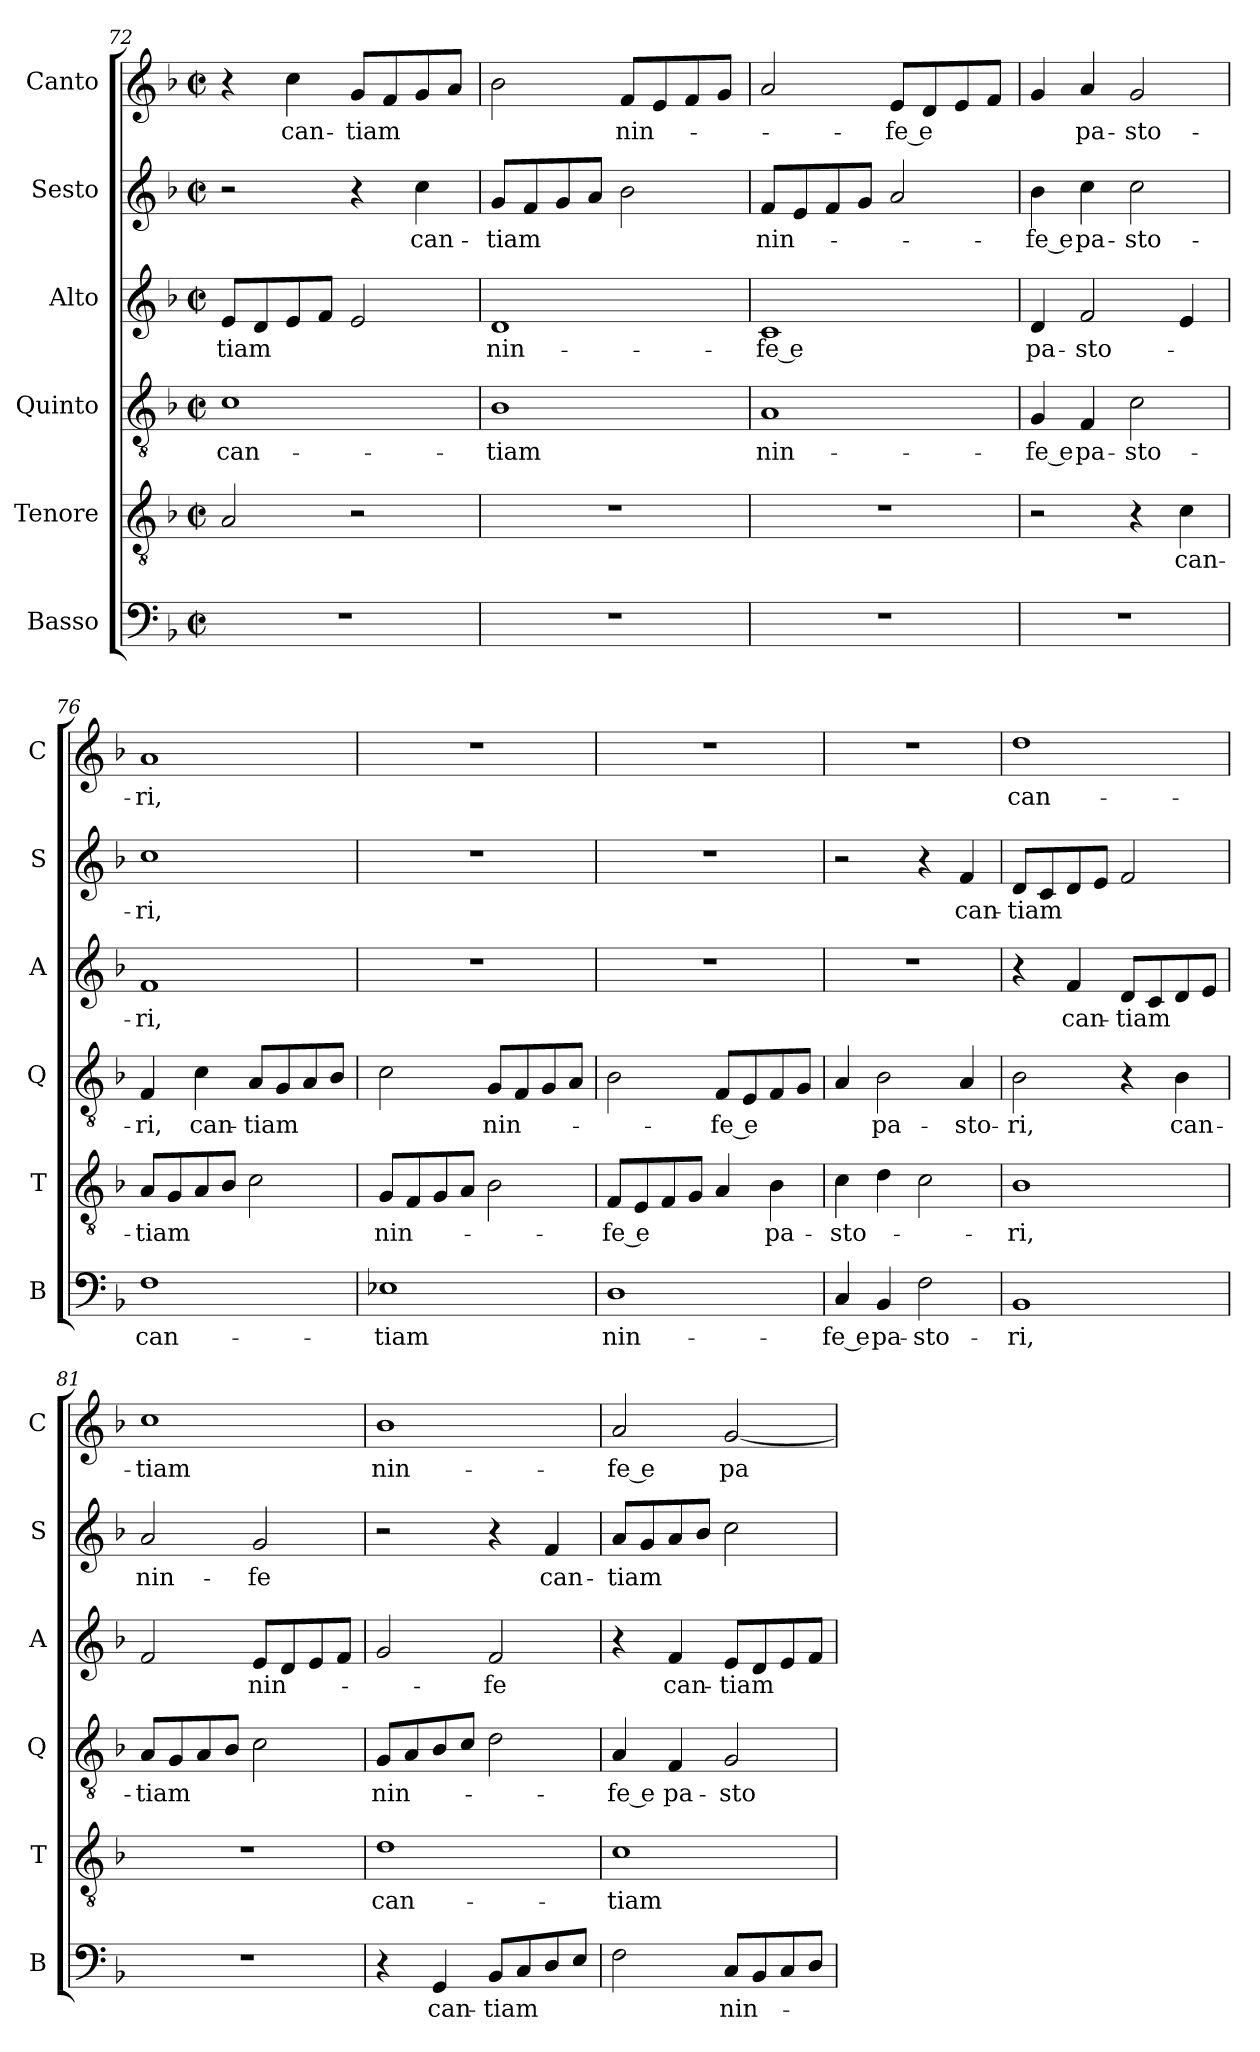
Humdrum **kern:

**kern	**text	**kern	**text	**kern	**text	**kern	**text	**kern	**text	**kern	**text
*part6	*part6	*part5	*part5	*part4	*part4	*part3	*part3	*part2	*part2	*part1	*part1
*staff6	*staff6	*staff5	*staff5	*staff4	*staff4	*staff3	*staff3	*staff2	*staff2	*staff1	*staff1
*I"Basso	*	*I"Tenore	*	*I"Quinto	*	*I"Alto	*	*I"Sesto	*	*I"Canto	*
*I'B	*	*I'T	*	*I'Q	*	*I'A	*	*I'S	*	*I'C	*
*clefF4	*	*clefGv2	*	*clefGv2	*	*clefG2	*	*clefG2	*	*clefG2	*
*k[b-]	*	*k[b-]	*	*k[b-]	*	*k[b-]	*	*k[b-]	*	*k[b-]	*
*F:	*	*F:	*	*F:	*	*F:	*	*F:	*	*F:	*
*M2/2	*	*M2/2	*	*M2/2	*	*M2/2	*	*M2/2	*	*M2/2	*
*met(c|)	*	*met(c|)	*	*met(c|)	*	*met(c|)	*	*met(c|)	*	*met(c|)	*
=72	=72	=72	=72	=72	=72	=72	=72	=72	=72	=72	=72
!	!	!	!	!	!LO:LY:b	!	!LO:LY:b	!	!	!	!
1r	.	2A/	.	1c	can-	8e/L	-tiam	2r	.	4r	.
.	.	.	.	.	.	8d/	.	.	.	.	.
!	!	!	!	!	!	!	!	!	!	!	!LO:LY:b
.	.	.	.	.	.	8e/	.	.	.	4cc\	can-
.	.	.	.	.	.	8f/J	.	.	.	.	.
!	!	!	!	!	!	!	!	!	!	!	!LO:LY:b
.	.	2r	.	.	.	2e/	.	4r	.	8g/L	-tiam
.	.	.	.	.	.	.	.	.	.	8f/	.
!	!	!	!	!	!	!	!	!	!LO:LY:b	!	!
.	.	.	.	.	.	.	.	4cc\	can-	8g/	.
.	.	.	.	.	.	.	.	.	.	8a/J	.
!!LO:PB:g=z
=73	=73	=73	=73	=73	=73	=73	=73	=73	=73	=73	=73
!	!	!	!	!	!LO:LY:b	!	!LO:LY:b	!	!LO:LY:b	!	!
1r	.	1r	.	1B-	-tiam	1d	nin-	8g/L	-tiam	2b-\	.
.	.	.	.	.	.	.	.	8f/	.	.	.
.	.	.	.	.	.	.	.	8g/	.	.	.
.	.	.	.	.	.	.	.	8a/J	.	.	.
!	!	!	!	!	!	!	!	!	!	!	!LO:LY:b
.	.	.	.	.	.	.	.	2b-\	.	8f/L	nin-
.	.	.	.	.	.	.	.	.	.	8e/	.
.	.	.	.	.	.	.	.	.	.	8f/	.
.	.	.	.	.	.	.	.	.	.	8g/J	.
=74	=74	=74	=74	=74	=74	=74	=74	=74	=74	=74	=74
!	!	!	!	!	!LO:LY:b	!	!LO:LY:b	!	!LO:LY:b	!	!
1r	.	1r	.	1A	nin-	1c	-fe e	8f/L	nin-	2a/	.
.	.	.	.	.	.	.	.	8e/	.	.	.
.	.	.	.	.	.	.	.	8f/	.	.	.
.	.	.	.	.	.	.	.	8g/J	.	.	.
!	!	!	!	!	!	!	!	!	!	!	!LO:LY:b
.	.	.	.	.	.	.	.	2a/	.	8e/L	-fe e
.	.	.	.	.	.	.	.	.	.	8d/	.
.	.	.	.	.	.	.	.	.	.	8e/	.
.	.	.	.	.	.	.	.	.	.	8f/J	.
=75	=75	=75	=75	=75	=75	=75	=75	=75	=75	=75	=75
!	!	!	!	!	!LO:LY:b	!	!LO:LY:b	!	!LO:LY:b	!	!
1r	.	2r	.	4G/	-fe e	4d/	pa-	4b-\	-fe e	4g/	.
!	!	!	!	!	!LO:LY:b	!	!LO:LY:b	!	!LO:LY:b	!	!LO:LY:b
.	.	.	.	4F/	pa-	2f/	-sto-	4cc\	pa-	4a/	pa-
!	!	!	!	!	!LO:LY:b	!	!	!	!LO:LY:b	!	!LO:LY:b
.	.	4r	.	2c\	-sto-	.	.	2cc\	-sto-	2g/	-sto-
!	!	!	!LO:LY:b	!	!	!	!	!	!	!	!
.	.	4c\	can-	.	.	4e/	.	.	.	.	.
=76	=76	=76	=76	=76	=76	=76	=76	=76	=76	=76	=76
!	!LO:LY:b	!	!LO:LY:b	!	!LO:LY:b	!	!LO:LY:b	!	!LO:LY:b	!	!LO:LY:b
1F	can-	8A/L	-tiam	4F/	-ri,	1f	-ri,	1cc	-ri,	1a	-ri,
.	.	8G/	.	.	.	.	.	.	.	.	.
!	!	!	!	!	!LO:LY:b	!	!	!	!	!	!
.	.	8A/	.	4c\	can-	.	.	.	.	.	.
.	.	8B-/J	.	.	.	.	.	.	.	.	.
!	!	!	!	!	!LO:LY:b	!	!	!	!	!	!
.	.	2c\	.	8A/L	-tiam	.	.	.	.	.	.
.	.	.	.	8G/	.	.	.	.	.	.	.
.	.	.	.	8A/	.	.	.	.	.	.	.
.	.	.	.	8B-/J	.	.	.	.	.	.	.
=77	=77	=77	=77	=77	=77	=77	=77	=77	=77	=77	=77
!	!LO:LY:b	!	!LO:LY:b	!	!	!	!	!	!	!	!
1E-X	-tiam	8G/L	nin-	2c\	.	1r	.	1r	.	1r	.
.	.	8F/	.	.	.	.	.	.	.	.	.
.	.	8G/	.	.	.	.	.	.	.	.	.
.	.	8A/J	.	.	.	.	.	.	.	.	.
!	!	!	!	!	!LO:LY:b	!	!	!	!	!	!
.	.	2B-\	.	8G/L	nin-	.	.	.	.	.	.
.	.	.	.	8F/	.	.	.	.	.	.	.
.	.	.	.	8G/	.	.	.	.	.	.	.
.	.	.	.	8A/J	.	.	.	.	.	.	.
=78	=78	=78	=78	=78	=78	=78	=78	=78	=78	=78	=78
!	!LO:LY:b	!	!LO:LY:b	!	!	!	!	!	!	!	!
1D	nin-	8F/L	-fe e	2B-\	.	1r	.	1r	.	1r	.
.	.	8E/	.	.	.	.	.	.	.	.	.
.	.	8F/	.	.	.	.	.	.	.	.	.
.	.	8G/J	.	.	.	.	.	.	.	.	.
!	!	!	!	!	!LO:LY:b	!	!	!	!	!	!
.	.	4A/	.	8F/L	-fe e	.	.	.	.	.	.
.	.	.	.	8E/	.	.	.	.	.	.	.
!	!	!	!LO:LY:b	!	!	!	!	!	!	!	!
.	.	4B-\	pa-	8F/	.	.	.	.	.	.	.
.	.	.	.	8G/J	.	.	.	.	.	.	.
!!LO:LB:g=z
=79	=79	=79	=79	=79	=79	=79	=79	=79	=79	=79	=79
!	!LO:LY:b	!	!LO:LY:b	!	!	!	!	!	!	!	!
4C/	-fe e	4c\	-sto-	4A/	.	1r	.	2r	.	1r	.
!	!LO:LY:b	!	!	!	!LO:LY:b	!	!	!	!	!	!
4BB-/	pa-	4d\	.	2B-\	pa-	.	.	.	.	.	.
!	!LO:LY:b	!	!	!	!	!	!	!	!	!	!
2F\	-sto-	2c\	.	.	.	.	.	4r	.	.	.
!	!	!	!	!	!LO:LY:b	!	!	!	!LO:LY:b	!	!
.	.	.	.	4A/	-sto-	.	.	4f/	can-	.	.
=80	=80	=80	=80	=80	=80	=80	=80	=80	=80	=80	=80
!	!LO:LY:b	!	!LO:LY:b	!	!LO:LY:b	!	!	!	!LO:LY:b	!	!LO:LY:b
1BB-	-ri,	1B-	-ri,	2B-\	-ri,	4r	.	8d/L	-tiam	1dd	can-
.	.	.	.	.	.	.	.	8c/	.	.	.
!	!	!	!	!	!	!	!LO:LY:b	!	!	!	!
.	.	.	.	.	.	4f/	can-	8d/	.	.	.
.	.	.	.	.	.	.	.	8e/J	.	.	.
!	!	!	!	!	!	!	!LO:LY:b	!	!	!	!
.	.	.	.	4r	.	8d/L	-tiam	2f/	.	.	.
.	.	.	.	.	.	8c/	.	.	.	.	.
!	!	!	!	!	!LO:LY:b	!	!	!	!	!	!
.	.	.	.	4B-\	can-	8d/	.	.	.	.	.
.	.	.	.	.	.	8e/J	.	.	.	.	.
=81	=81	=81	=81	=81	=81	=81	=81	=81	=81	=81	=81
!	!	!	!	!	!LO:LY:b	!	!	!	!LO:LY:b	!	!LO:LY:b
1r	.	1r	.	8A/L	-tiam	2f/	.	2a/	nin-	1cc	-tiam
.	.	.	.	8G/	.	.	.	.	.	.	.
.	.	.	.	8A/	.	.	.	.	.	.	.
.	.	.	.	8B-/J	.	.	.	.	.	.	.
!	!	!	!	!	!	!	!LO:LY:b	!	!LO:LY:b	!	!
.	.	.	.	2c\	.	8e/L	nin-	2g/	-fe	.	.
.	.	.	.	.	.	8d/	.	.	.	.	.
.	.	.	.	.	.	8e/	.	.	.	.	.
.	.	.	.	.	.	8f/J	.	.	.	.	.
=82	=82	=82	=82	=82	=82	=82	=82	=82	=82	=82	=82
!	!	!	!LO:LY:b	!	!LO:LY:b	!	!	!	!	!	!LO:LY:b
4r	.	1d	can-	8G/L	nin-	2g/	.	2r	.	1b-	nin-
.	.	.	.	8A/	.	.	.	.	.	.	.
!	!LO:LY:b	!	!	!	!	!	!	!	!	!	!
4GG/	can-	.	.	8B-/	.	.	.	.	.	.	.
.	.	.	.	8c/J	.	.	.	.	.	.	.
!	!LO:LY:b	!	!	!	!	!	!LO:LY:b	!	!	!	!
8BB-/L	-tiam	.	.	2d\	.	2f/	-fe	4r	.	.	.
8C/	.	.	.	.	.	.	.	.	.	.	.
!	!	!	!	!	!	!	!	!	!LO:LY:b	!	!
8D/	.	.	.	.	.	.	.	4f/	can-	.	.
8E/J	.	.	.	.	.	.	.	.	.	.	.
=83	=83	=83	=83	=83	=83	=83	=83	=83	=83	=83	=83
!	!	!	!LO:LY:b	!	!LO:LY:b	!	!	!	!LO:LY:b	!	!LO:LY:b
2F\	.	1c	-tiam	4A/	-fe e	4r	.	8a/L	-tiam	2a/	-fe e
.	.	.	.	.	.	.	.	8g/	.	.	.
!	!	!	!	!	!LO:LY:b	!	!LO:LY:b	!	!	!	!
.	.	.	.	4F/	pa-	4f/	can-	8a/	.	.	.
.	.	.	.	.	.	.	.	8b-/J	.	.	.
!	!LO:LY:b	!	!	!	!LO:LY:b	!	!LO:LY:b	!	!	!	!LO:LY:b
8C/L	nin-	.	.	2G/	-sto-	8e/L	-tiam	2cc\	.	[2g/	pa-
8BB-/	.	.	.	.	.	8d/	.	.	.	.	.
8C/	.	.	.	.	.	8e/	.	.	.	.	.
8D/J	.	.	.	.	.	8f/J	.	.	.	.	.
=	=	=	=	=	=	=	=	=	=	=	=
*-	*-	*-	*-	*-	*-	*-	*-	*-	*-	*-	*-
